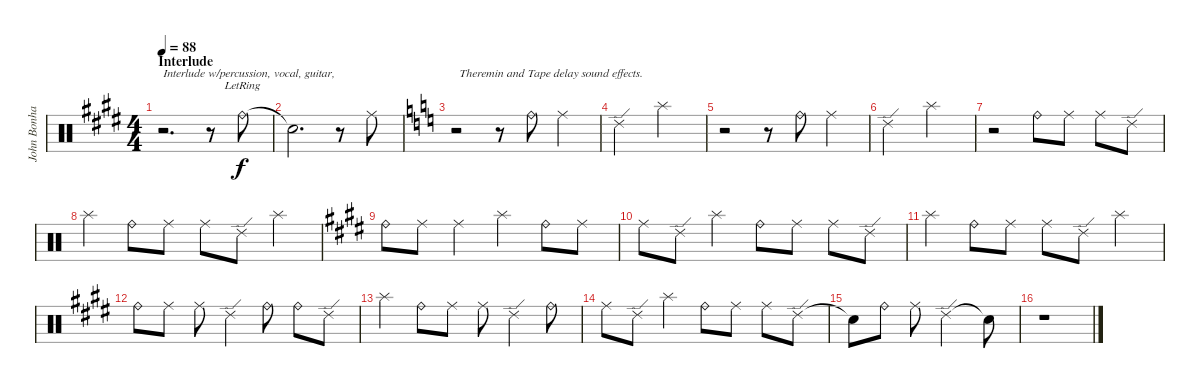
\track ("John Bonham Percusive Kit" "John Bonha") {instrument percussion}
\staff {score}
\articulation defaults
\ts (4 4)
\section ("" "Interlude")
\tempo 88
\clef neutral
\ks e
r.2{d txt "Interlude w/percussion, vocal, guitar," dy f volume 16} r.8 "Ride (bell)"{lr}.8 |
"Snare (hit)"{t}.2{d} r.8 "Ride (middle)".8 |
\ks c
r.2{txt " Theremin and Tape delay sound effects."} r.8 "Ride (bell)".8 "Ride (middle)".4 |
"Ride (edge) 2".2 "Splash (hit)".2 |
r.2 r.8 "Ride (bell)".8 "Ride (middle)".4 |
"Ride (edge) 2".2 "Splash (hit)".2 |
r.2 "Ride (bell)".8 "Ride (middle)".8 "Ride (middle)".8 "Ride (edge) 2".8 |
"Splash (hit)".4 "Ride (bell)".8 "Ride (middle)".8 "Ride (middle)".8 "Ride (edge) 2".8 "Splash (hit)".4 |
\ks e "Ride (bell)".8 "Ride (middle)".8 "Ride (middle)".4 "Splash (hit)".4 "Ride (bell)".8 "Ride (middle)".8
|
"Ride (middle)".8 "Ride (edge) 2".8 "Splash (hit)".4 "Ride (bell)".8 "Ride (middle)".8 "Ride (middle)".8 "Ride (edge) 2".8 |
"Splash (hit)".4 "Ride (bell)".8 "Ride (middle)".8 "Ride (middle)".8 "Ride (edge) 2".8 "Splash (hit)".4 |
"Ride (bell)".8 "Ride (middle)".8 "Ride (middle)".8 "Ride (edge) 2".4 "Ride (bell)".8 "Ride (bell)".8 "Ride (edge) 2".8 |
"Splash (hit)".4 "Ride (bell)".8 "Ride (middle)".8 "Ride (middle)".8 "Ride (edge) 2".4 "Ride (bell)".8 |
"Ride (middle)".8 "Ride (edge) 2".8 "Splash (hit)".4 "Ride (bell)".8 "Ride (middle)".8 "Ride (middle)".8 "Ride (edge) 2".8 |
"Snare (hit)"{t}.8 "Ride (bell)".8 "Ride (middle)".8 "Ride (edge) 2".2 "Snare (hit)"{t}.8 |
r.1
